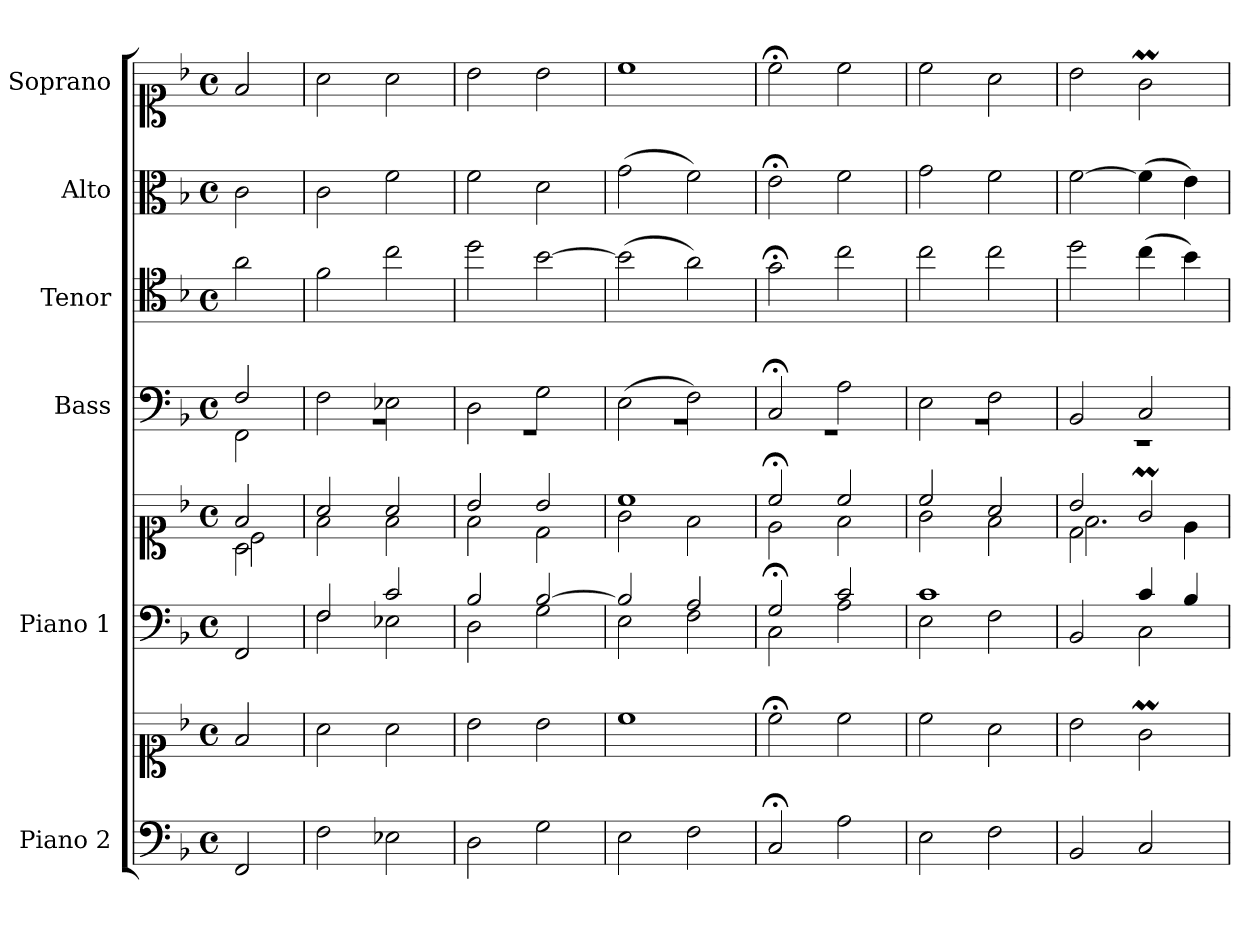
**kern	**kern	**kern	**kern	**kern	**kern	**kern	**kern
*part6	*part6	*part5	*part5	*part4	*part3	*part2	*part1
*staff8	*staff7	*staff6	*staff5	*staff4	*staff3	*staff2	*staff1
*I"Piano 2	*	*I"Piano 1	*	*I"Bass	*I"Tenor	*I"Alto	*I"Soprano
*I'Pno 2	*	*I'Pno 1	*	*I'B.	*I'T.	*I'A.	*I'S.
*clefF4	*clefC1	*clefF4	*clefC1	*clefF4	*clefC4	*clefC3	*clefC1
*	*	*	*	*	*ITrd7c12	*	*
*k[b-]	*k[b-]	*k[b-]	*k[b-]	*k[b-]	*k[b-]	*k[b-]	*k[b-]
*F:	*F:	*F:	*F:	*F:	*F:	*F:	*F:
*M4/4	*M4/4	*M4/4	*M4/4	*M4/4	*M4/4	*M4/4	*M4/4
*met(c)	*met(c)	*met(c)	*met(c)	*met(c)	*met(c)	*met(c)	*met(c)
=1	=1	=1	=1	=1	=1	=1	=1
*	*	*	*^	*^	*	*	*
*	*	*	*	*^	*	*	*	*	*
2FF/	2f/	2FF/	2f/	2A\	2c\	2F/	2FF\	2A\	2c\	2f/
*	*	*	*	*v	*v	*	*	*	*	*
=2	=2	=2	=2	=2	=2	=2	=2	=2	=2
*	*	*^	*	*	*	*	*	*	*
2F\	2a\	2F/	2F\	2a/	2f\	2F\	1r	2F\	2c\	2a\
2E-X\	2a\	2c/	2E-X\	2a/	2f\	2E-X\	.	2c\	2f\	2a\
=3	=3	=3	=3	=3	=3	=3	=3	=3	=3	=3
2D\	2b-\	2B-/	2D\	2b-/	2f\	2D\	1r	2d\	2f\	2b-\
2G\	2b-\	[>2B-/	2G\	2b-/	2d\	2G\	.	[>2B-\	2d\	2b-\
=4	=4	=4	=4	=4	=4	=4	=4	=4	=4	=4
2E\	1cc\	2B-/]	2E\	1cc/	2g\	(2E\	1r	(2B-\]	(2g\	1cc\
2F\	.	2A/	2F\	.	2f\	2F\)	.	2A\)	2f\)	.
=5	=5	=5	=5	=5	=5	=5	=5	=5	=5	=5
2C;/	2cc;<\	2G;/	2C\	2cc;</	2e\	2C;</	1r	2G;<\	2e;<\	2cc;<\
2A\	2cc\	2c/	2A\	2cc/	2f\	2A\	.	2c\	2f\	2cc\
=6	=6	=6	=6	=6	=6	=6	=6	=6	=6	=6
2E\	2cc\	1c/	2E\	2cc/	2g\	2E\	1r	2c\	2g\	2cc\
2F\	2a\	.	2F\	2a/	2f\	2F\	.	2c\	2f\	2a\
=7	=7	=7	=7	=7	=7	=7	=7	=7	=7	=7
*	*	*	*	*	*^	*	*	*	*	*
2BB-/	2b-\	2ryy	2BB-/	2b-/	2d\	2.f\	2BB-/	1r	2d\	[>2f\	2b-\
2C/	2gM\	4c/	2C\	2gM/	2ryy	.	2C/	.	(4c\	(4f\]	2gM\
.	.	4B-/	.	.	.	4e\	.	.	4B-\)	4e\)	.
*	*	*v	*v	*	*	*	*v	*v	*	*	*
*	*	*	*v	*v	*v	*	*	*	*
=	=	=	=	=	=	=	=
*-	*-	*-	*-	*-	*-	*-	*-
